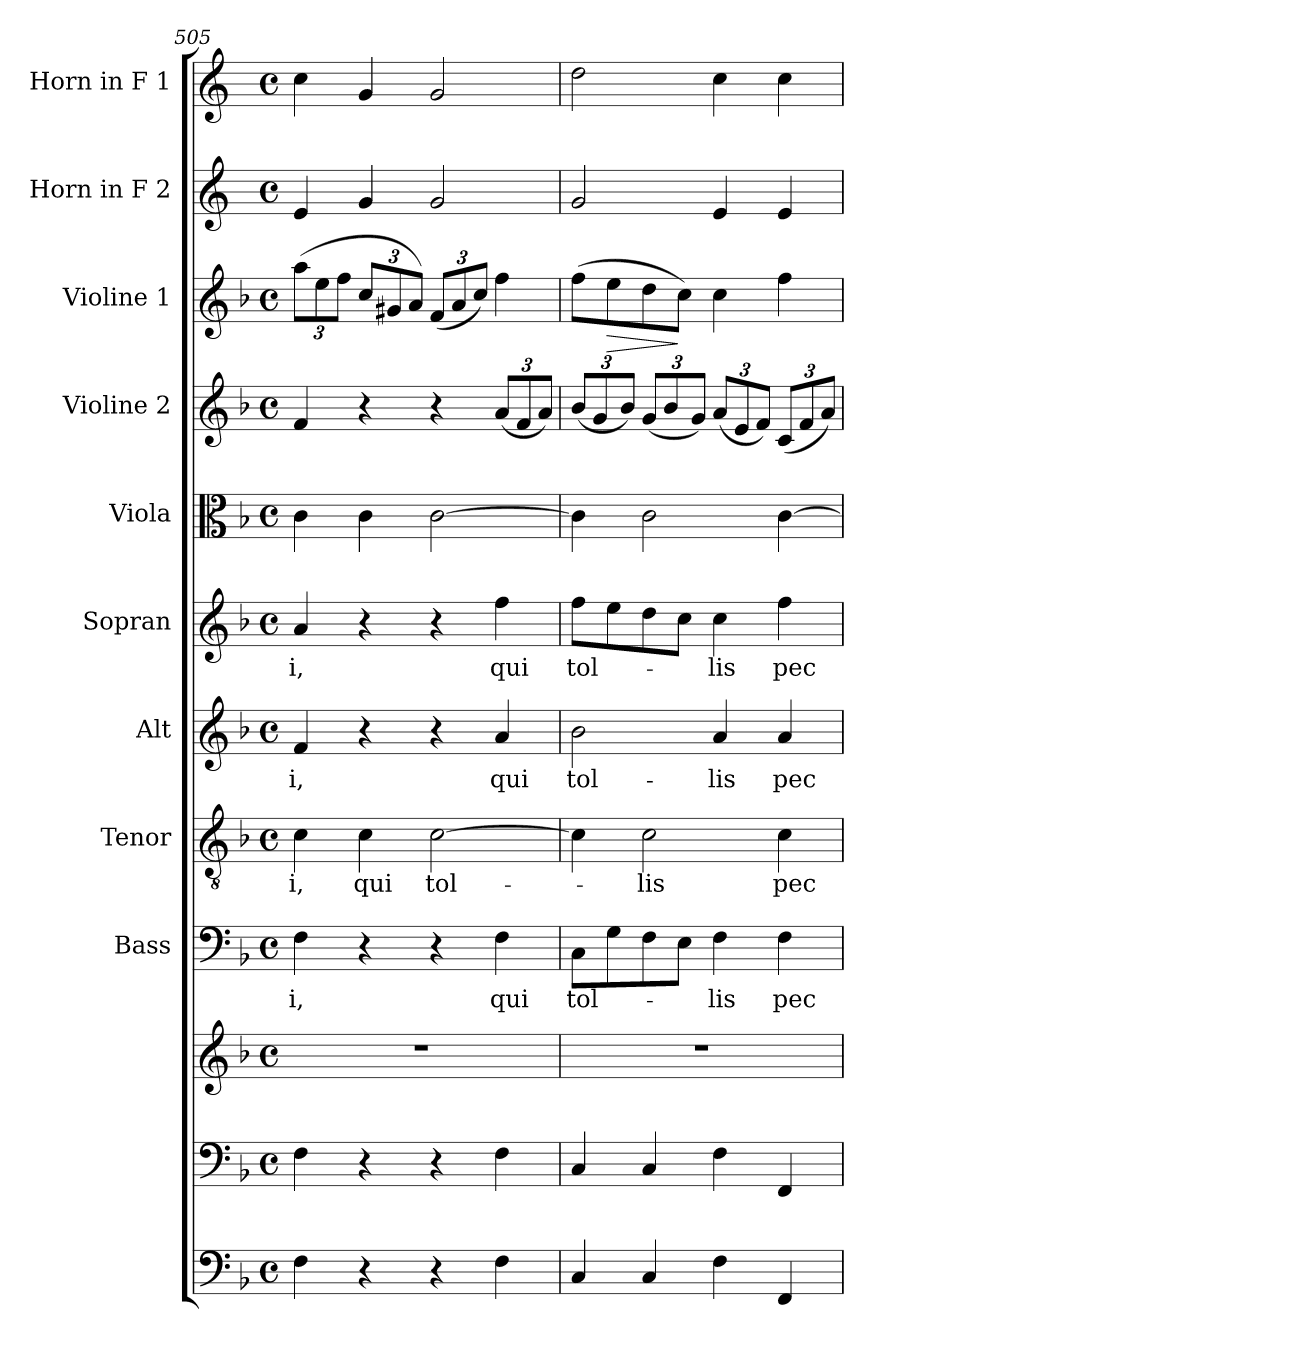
**kern	**kern	**kern	**kern	**text	**kern	**text	**kern	**text	**kern	**text	**kern	**kern	**kern	**dynam	**kern	**kern
*part11	*part10	*part10	*part9	*part9	*part8	*part8	*part7	*part7	*part6	*part6	*part5	*part4	*part3	*part3	*part2	*part1
*staff12	*staff11	*staff10	*staff9	*staff9	*staff8	*staff8	*staff7	*staff7	*staff6	*staff6	*staff5	*staff4	*staff3	*staff3	*staff2	*staff1
*	*	*	*I"Bass	*	*I"Tenor	*	*I"Alt	*	*I"Sopran	*	*I"Viola	*I"Violine 2	*I"Violine 1	*	*I"Horn in F 2	*I"Horn in F 1
*	*	*	*I'B.	*	*I'T.	*	*I'A.	*	*I'S.	*	*I'Vla.	*I'Vl. 2	*I'Vl. 1	*	*	*
*clefF4	*clefF4	*clefG2	*clefF4	*	*clefGv2	*	*clefG2	*	*clefG2	*	*clefC3	*clefG2	*clefG2	*	*clefG2	*clefG2
*ITrd7c12	*	*	*	*	*	*	*	*	*	*	*	*	*	*	*ITrd4c7	*ITrd4c7
*k[b-]	*k[b-]	*k[b-]	*k[b-]	*	*k[b-]	*	*k[b-]	*	*k[b-]	*	*k[b-]	*k[b-]	*k[b-]	*	*k[b-]	*k[b-]
*F:	*F:	*F:	*F:	*	*F:	*	*F:	*	*F:	*	*F:	*F:	*F:	*	*F:	*F:
*M4/4	*M4/4	*M4/4	*M4/4	*	*M4/4	*	*M4/4	*	*M4/4	*	*M4/4	*M4/4	*M4/4	*	*M4/4	*M4/4
*met(c)	*met(c)	*met(c)	*met(c)	*	*met(c)	*	*met(c)	*	*met(c)	*	*met(c)	*met(c)	*met(c)	*	*met(c)	*met(c)
=505	=505	=505	=505	=505	=505	=505	=505	=505	=505	=505	=505	=505	=505	=505	=505	=505
!	!	!	!	!LO:LY:b	!	!LO:LY:b	!	!LO:LY:b	!	!LO:LY:b	!	!	!	!	!	!
*	*	*	*	*	*	*	*	*	*	*	*	*	*Xbrackettup	*	*	*
4FF\	4F\	1r	4F\	-i,	4c\	-i,	4f/	-i,	4a/	-i,	4c\	4f/	(>12aa\L	.	4A/	4f\
.	.	.	.	.	.	.	.	.	.	.	.	.	12ee\	.	.	.
.	.	.	.	.	.	.	.	.	.	.	.	.	12ff\J	.	.	.
!	!	!	!	!	!	!LO:LY:b	!	!	!	!	!	!	!	!	!	!
4r	4r	.	4r	.	4c\	qui	4r	.	4r	.	4c\	4r	12cc/L	.	4c/	4c/
.	.	.	.	.	.	.	.	.	.	.	.	.	12g#X/	.	.	.
.	.	.	.	.	.	.	.	.	.	.	.	.	12a/J)	.	.	.
!	!	!	!	!	!	!LO:LY:b	!	!	!	!	!	!	!	!	!	!
4r	4r	.	4r	.	[2c\	tol-	4r	.	4r	.	[2c\	4r	(<12f/L	.	2c/	2c/
.	.	.	.	.	.	.	.	.	.	.	.	.	12a/	.	.	.
.	.	.	.	.	.	.	.	.	.	.	.	.	12cc/J)	.	.	.
!	!	!	!	!LO:LY:b	!	!	!	!LO:LY:b	!	!LO:LY:b	!	!	!	!	!	!
*	*	*	*	*	*	*	*	*	*	*	*	*Xbrackettup	*	*	*	*
4FF\	4F\	.	4F\	qui	.	.	4a/	qui	4ff\	qui	.	(<12a/L	4ff\	.	.	.
.	.	.	.	.	.	.	.	.	.	.	.	12f/	.	.	.	.
.	.	.	.	.	.	.	.	.	.	.	.	12a/J)	.	.	.	.
=506	=506	=506	=506	=506	=506	=506	=506	=506	=506	=506	=506	=506	=506	=506	=506	=506
!	!	!	!	!LO:LY:b	!	!	!	!LO:LY:b	!	!LO:LY:b	!	!	!	!	!	!
4CC/	4C/	1r	8C\L	tol-	4c\]	.	2b-\	tol-	8ff\L	tol-	4c\]	(<12b-/L	(>8ff\L	.	2c/	2g\
.	.	.	.	.	.	.	.	.	.	.	.	12g/	.	.	.	.
!	!	!	!	!	!	!	!	!	!	!	!	!	!	!LO:HP:b	!	!
.	.	.	8G\	.	.	.	.	.	8ee\	.	.	.	8ee\	>	.	.
.	.	.	.	.	.	.	.	.	.	.	.	12b-/J)	.	.	.	.
!	!	!	!	!	!	!LO:LY:b	!	!	!	!	!	!	!	!	!	!
4CC/	4C/	.	8F\	.	2c\	-lis	.	.	8dd\	.	2c\	(<12g/L	8dd\	.	.	.
.	.	.	.	.	.	.	.	.	.	.	.	12b-/	.	.	.	.
.	.	.	8E\J	.	.	.	.	.	8cc\J	.	.	.	8cc\J)	]	.	.
.	.	.	.	.	.	.	.	.	.	.	.	12g/J)	.	.	.	.
!	!	!	!	!LO:LY:b	!	!	!	!LO:LY:b	!	!LO:LY:b	!	!	!	!	!	!
4FF\	4F\	.	4F\	-lis	.	.	4a/	-lis	4cc\	-lis	.	(<12a/L	4cc\	.	4A/	4f\
.	.	.	.	.	.	.	.	.	.	.	.	12e/	.	.	.	.
.	.	.	.	.	.	.	.	.	.	.	.	12f/J)	.	.	.	.
!	!	!	!	!LO:LY:b	!	!LO:LY:b	!	!LO:LY:b	!	!LO:LY:b	!	!	!	!	!	!
4FFF/	4FF/	.	4F\	pec-	4c\	pec-	4a/	pec-	4ff\	pec-	[4c\	(<12c/L	4ff\	.	4A/	4f\
.	.	.	.	.	.	.	.	.	.	.	.	12f/	.	.	.	.
.	.	.	.	.	.	.	.	.	.	.	.	12a/J)	.	.	.	.
=	=	=	=	=	=	=	=	=	=	=	=	=	=	=	=	=
*-	*-	*-	*-	*-	*-	*-	*-	*-	*-	*-	*-	*-	*-	*-	*-	*-
